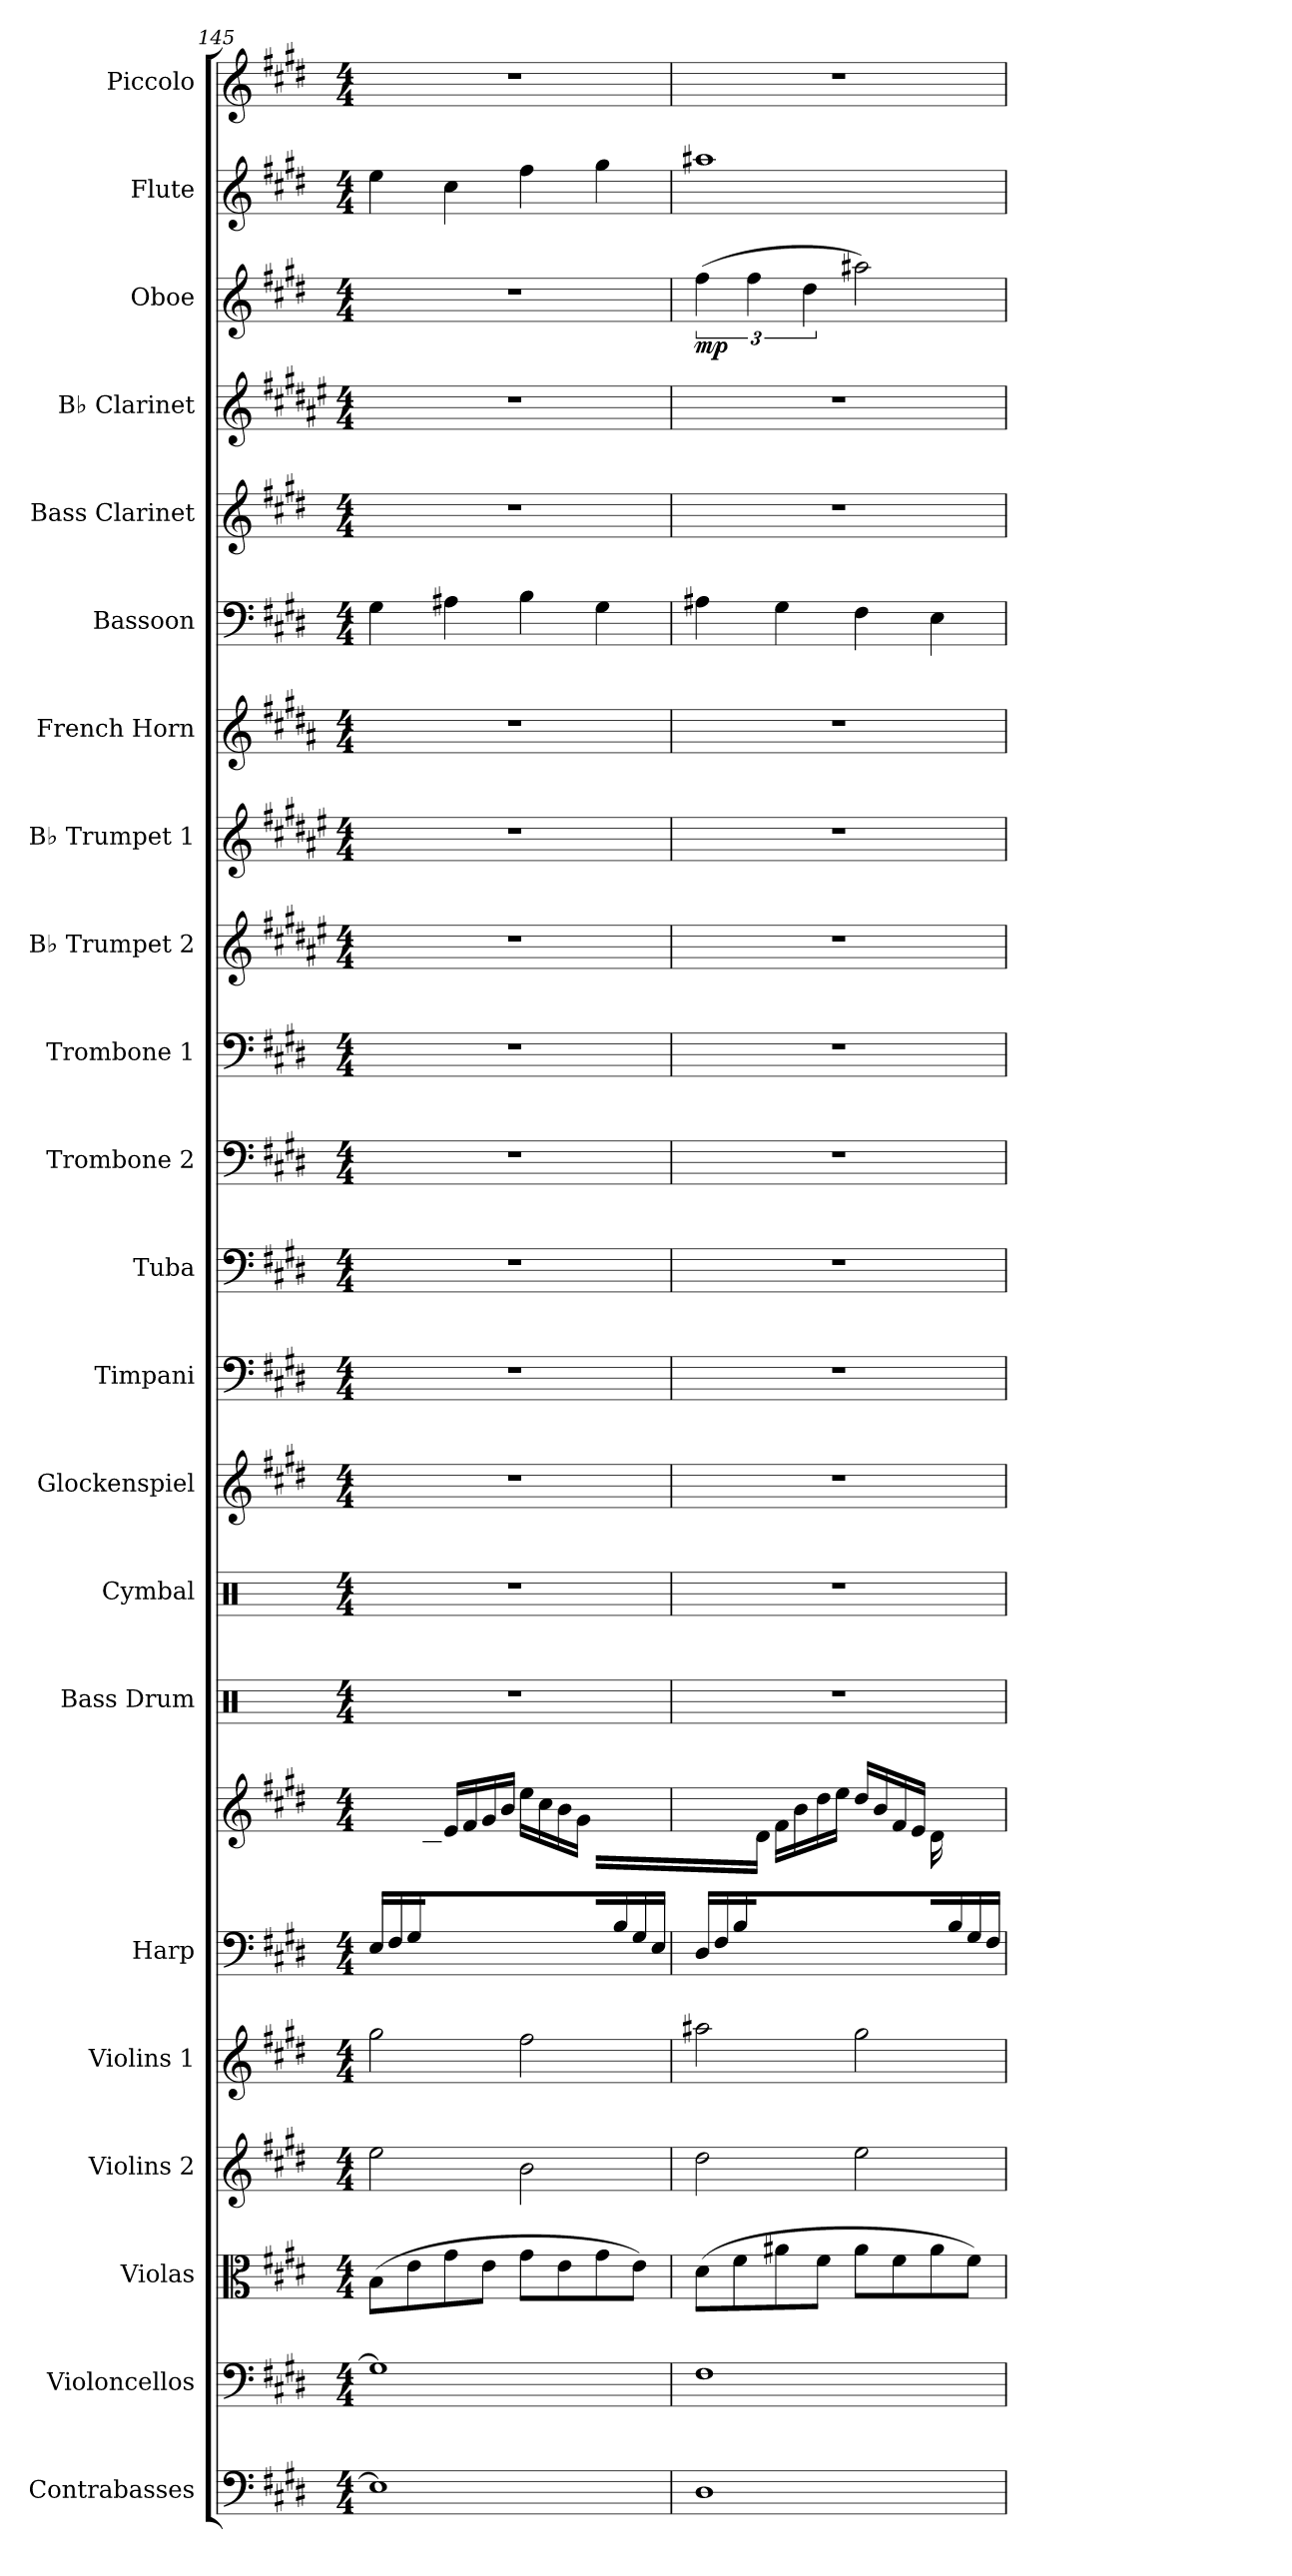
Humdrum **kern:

**kern	**kern	**kern	**kern	**kern	**kern	**kern	**kern	**kern	**kern	**kern	**kern	**kern	**kern	**kern	**kern	**kern	**kern	**kern	**kern	**kern	**dynam	**kern	**kern
*part22	*part21	*part20	*part19	*part18	*part17	*part17	*part16	*part15	*part14	*part13	*part12	*part11	*part10	*part9	*part8	*part7	*part6	*part5	*part4	*part3	*part3	*part2	*part1
*staff23	*staff22	*staff21	*staff20	*staff19	*staff18	*staff17	*staff16	*staff15	*staff14	*staff13	*staff12	*staff11	*staff10	*staff9	*staff8	*staff7	*staff6	*staff5	*staff4	*staff3	*staff3	*staff2	*staff1
*I"Contrabasses	*I"Violoncellos	*I"Violas	*I"Violins 2	*I"Violins 1	*I"Harp	*	*I"Bass Drum	*I"Cymbal	*I"Glockenspiel	*I"Timpani	*I"Tuba	*I"Trombone 2	*I"Trombone 1	*I"B♭ Trumpet 2	*I"B♭ Trumpet 1	*I"French Horn	*I"Bassoon	*I"Bass Clarinet	*I"B♭ Clarinet	*I"Oboe	*	*I"Flute	*I"Piccolo
*I'Cbs.	*I'Vcs.	*I'Vlas.	*I'Vlns. 2	*I'Vlns. 1	*I'Hrp.	*	*I'B. Dr.	*I'Cym.	*I'Glock.	*I'Timp.	*I'Tba.	*I'Tbn. 2	*I'Tbn. 1	*I'B♭ Tpt. 2	*I'B♭ Tpt. 1	*I'F Hn.	*I'Bsn.	*I'B. Cl.	*I'B♭ Cl.	*I'Ob.	*	*I'Fl.	*I'Picc.
*clefF4	*clefF4	*clefC3	*clefG2	*clefG2	*clefF4	*clefG2	*clefX	*clefX	*clefG2	*clefF4	*clefF4	*clefF4	*clefF4	*clefG2	*clefG2	*clefG2	*clefF4	*clefG2	*clefG2	*clefG2	*	*clefG2	*clefG2
*ITrd7c12	*	*	*	*	*	*	*	*	*ITrd-14c-24	*	*	*	*	*ITrd1c2	*ITrd1c2	*ITrd4c7	*	*ITrd8c14	*ITrd1c2	*	*	*	*ITrd-7c-12
*k[f#c#g#d#]	*k[f#c#g#d#]	*k[f#c#g#d#]	*k[f#c#g#d#]	*k[f#c#g#d#]	*k[f#c#g#d#]	*k[f#c#g#d#]	*k[]	*k[]	*k[f#c#g#d#]	*k[f#c#g#d#]	*k[f#c#g#d#]	*k[f#c#g#d#]	*k[f#c#g#d#]	*k[f#c#g#d#]	*k[f#c#g#d#]	*k[f#c#g#d#]	*k[f#c#g#d#]	*k[f#c#g#d#]	*k[f#c#g#d#]	*k[f#c#g#d#]	*	*k[f#c#g#d#]	*k[f#c#g#d#]
*M4/4	*M4/4	*M4/4	*M4/4	*M4/4	*M4/4	*M4/4	*M4/4	*M4/4	*M4/4	*M4/4	*M4/4	*M4/4	*M4/4	*M4/4	*M4/4	*M4/4	*M4/4	*M4/4	*M4/4	*M4/4	*	*M4/4	*M4/4
=145	=145	=145	=145	=145	=145	=145	=145	=145	=145	=145	=145	=145	=145	=145	=145	=145	=145	=145	=145	=145	=145	=145	=145
*	*	*	*	*	*	*^	*	*	*	*	*	*	*	*	*	*	*	*	*	*	*	*	*
1EE]	1G#]	(>8B\L	2ee\	2gg#\	16E/LL	4ryy	8.ryy	1r	1r	1r	1r	1r	1r	1r	1r	1r	1r	4G#\	1r	1r	1r	.	4ee\	1r
.	.	.	.	.	16F#/	.	.	.	.	.	.	.	.	.	.	.	.	.	.	.	.	.	.	.
.	.	8e\	.	.	16G#/	.	.	.	.	.	.	.	.	.	.	.	.	.	.	.	.	.	.	.
.	.	.	.	.	16ryy	.	16B\JJ	.	.	.	.	.	.	.	.	.	.	.	.	.	.	.	.	.
.	.	8g#\	.	.	4ryy	16e/LL	2ryy	.	.	.	.	.	.	.	.	.	.	4A#X\	.	.	.	.	4cc#\	.
.	.	.	.	.	.	16f#/	.	.	.	.	.	.	.	.	.	.	.	.	.	.	.	.	.	.
.	.	8e\J	.	.	.	16g#/	.	.	.	.	.	.	.	.	.	.	.	.	.	.	.	.	.	.
.	.	.	.	.	.	16b/JJ	.	.	.	.	.	.	.	.	.	.	.	.	.	.	.	.	.	.
.	.	8g#\L	2b\	2ff#\	4ryy	16ee\LL	.	.	.	.	.	.	.	.	.	.	.	4B\	.	.	.	.	4ff#\	.
.	.	.	.	.	.	16cc#\	.	.	.	.	.	.	.	.	.	.	.	.	.	.	.	.	.	.
.	.	8e\	.	.	.	16b\	.	.	.	.	.	.	.	.	.	.	.	.	.	.	.	.	.	.
.	.	.	.	.	.	16g#\JJ	.	.	.	.	.	.	.	.	.	.	.	.	.	.	.	.	.	.
.	.	8g#\	.	.	16ryy	4ryy	16e\LL	.	.	.	.	.	.	.	.	.	.	4G#\	.	.	.	.	4gg#\	.
.	.	.	.	.	16B/	.	8.ryy	.	.	.	.	.	.	.	.	.	.	.	.	.	.	.	.	.
.	.	8e\J)	.	.	16G#/	.	.	.	.	.	.	.	.	.	.	.	.	.	.	.	.	.	.	.
.	.	.	.	.	16E/JJ	.	.	.	.	.	.	.	.	.	.	.	.	.	.	.	.	.	.	.
!!LO:PB:g=z
=146	=146	=146	=146	=146	=146	=146	=146	=146	=146	=146	=146	=146	=146	=146	=146	=146	=146	=146	=146	=146	=146	=146	=146	=146
!	!	!	!	!	!	!	!	!	!	!	!	!	!	!	!	!	!	!	!	!	!	!LO:DY:b	!	!
1DD#	1F#	(>8d#\L	2dd#\	2aa#X\	16D#/LL	4ryy	8.ryy	1r	1r	1r	1r	1r	1r	1r	1r	1r	1r	4A#X\	1r	1r	(>6ff#\	mp	1aa#X	1r
.	.	.	.	.	16F#/	.	.	.	.	.	.	.	.	.	.	.	.	.	.	.	.	.	.	.
.	.	8f#\	.	.	16B/	.	.	.	.	.	.	.	.	.	.	.	.	.	.	.	.	.	.	.
.	.	.	.	.	.	.	.	.	.	.	.	.	.	.	.	.	.	.	.	.	6ff#\	.	.	.
.	.	.	.	.	16ryy	.	16d#\JJ	.	.	.	.	.	.	.	.	.	.	.	.	.	.	.	.	.
.	.	8a#X\	.	.	4ryy	16f#\LL	2ryy	.	.	.	.	.	.	.	.	.	.	4G#\	.	.	.	.	.	.
.	.	.	.	.	.	16b\	.	.	.	.	.	.	.	.	.	.	.	.	.	.	.	.	.	.
.	.	.	.	.	.	.	.	.	.	.	.	.	.	.	.	.	.	.	.	.	6dd#\	.	.	.
.	.	8f#\J	.	.	.	16dd#\	.	.	.	.	.	.	.	.	.	.	.	.	.	.	.	.	.	.
.	.	.	.	.	.	16ee\JJ	.	.	.	.	.	.	.	.	.	.	.	.	.	.	.	.	.	.
.	.	8a#\L	2ee\	2gg#\	4ryy	16dd#/LL	.	.	.	.	.	.	.	.	.	.	.	4F#\	.	.	2aa#X\)	.	.	.
.	.	.	.	.	.	16b/	.	.	.	.	.	.	.	.	.	.	.	.	.	.	.	.	.	.
.	.	8f#\	.	.	.	16f#/	.	.	.	.	.	.	.	.	.	.	.	.	.	.	.	.	.	.
.	.	.	.	.	.	16e/JJ	.	.	.	.	.	.	.	.	.	.	.	.	.	.	.	.	.	.
.	.	8a#\	.	.	16ryy	4ryy	16d#\LL	.	.	.	.	.	.	.	.	.	.	4E\	.	.	.	.	.	.
.	.	.	.	.	16B/	.	8.ryy	.	.	.	.	.	.	.	.	.	.	.	.	.	.	.	.	.
.	.	8f#\J)	.	.	16G#/	.	.	.	.	.	.	.	.	.	.	.	.	.	.	.	.	.	.	.
.	.	.	.	.	16F#/JJ	.	.	.	.	.	.	.	.	.	.	.	.	.	.	.	.	.	.	.
*	*	*	*	*	*	*v	*v	*	*	*	*	*	*	*	*	*	*	*	*	*	*	*	*	*
=	=	=	=	=	=	=	=	=	=	=	=	=	=	=	=	=	=	=	=	=	=	=	=
*-	*-	*-	*-	*-	*-	*-	*-	*-	*-	*-	*-	*-	*-	*-	*-	*-	*-	*-	*-	*-	*-	*-	*-
